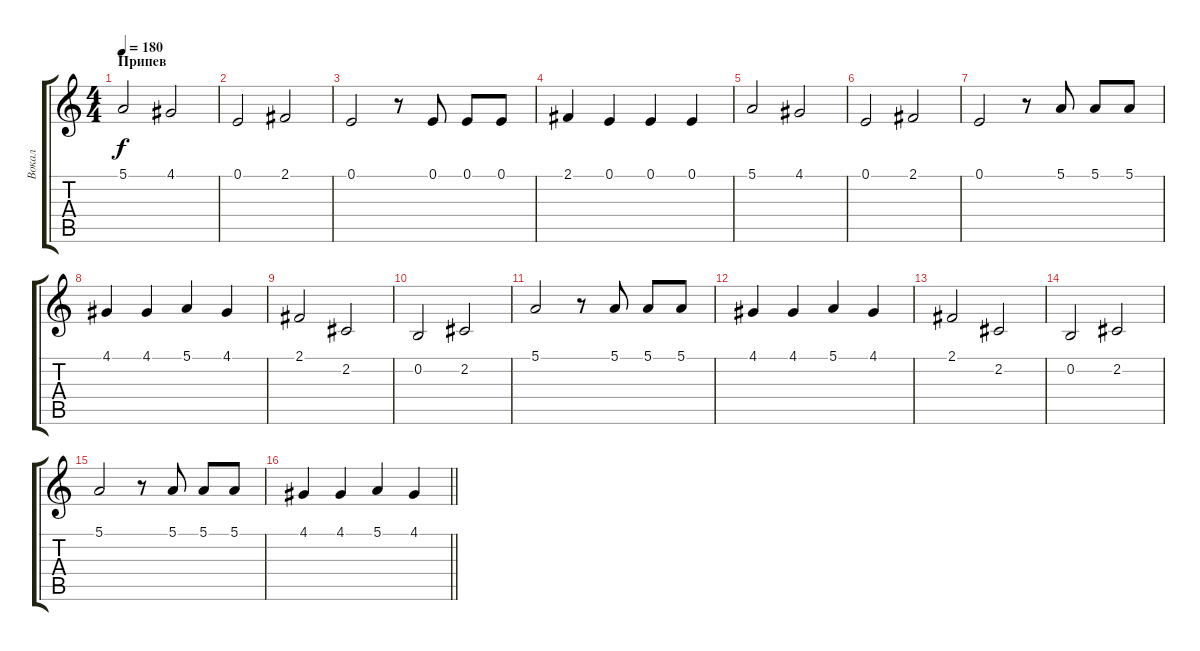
\track ("Вокал" "Вокал") {instrument violin}
\staff {score tabs}
\tuning (E4 B3 G3 D3 A2 E2) {hide}
\ts (4 4)
\section ("" "Припев")
\tempo 180
\clef g2
\ks c
5.1.2{dy f} 4.1.2 |
0.1.2 2.1.2 |
0.1.2 r.8 0.1.8 0.1.8 0.1.8 |
2.1.4 0.1.4 0.1.4 0.1.4 |
5.1.2 4.1.2 |
0.1.2 2.1.2 |
0.1.2 r.8 5.1.8 5.1.8 5.1.8 |
4.1.4 4.1.4 5.1.4 4.1.4 |
2.1.2 2.2.2 |
0.2.2 2.2.2 |
5.1.2 r.8 5.1.8 5.1.8 5.1.8 |
4.1.4 4.1.4 5.1.4 4.1.4 |
2.1.2 2.2.2 |
0.2.2 2.2.2 |
5.1.2 r.8 5.1.8 5.1.8 5.1.8 |
\barLineRight lightlight
4.1.4 4.1.4 5.1.4 4.1.4
